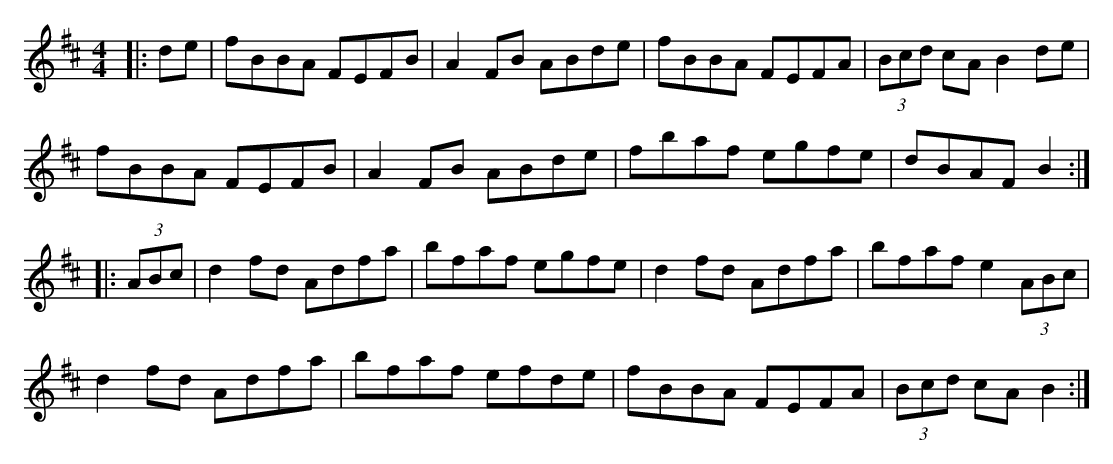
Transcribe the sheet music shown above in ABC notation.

X:1
M:4/4
K:Bmin
|:de| fBBA FEFB| A2 FB ABde| fBBA FEFA|(3Bcd cA B2 de|
fBBA FEFB| A2 FB ABde|fbaf egfe|dBAF B2:|
|: (3ABc | d2fd Adfa| bfaf egfe| d2fd Adfa| bfaf e2 (3ABc|
 d2fd Adfa| bfaf efde| fBBA FEFA|(3Bcd cA B2:|
